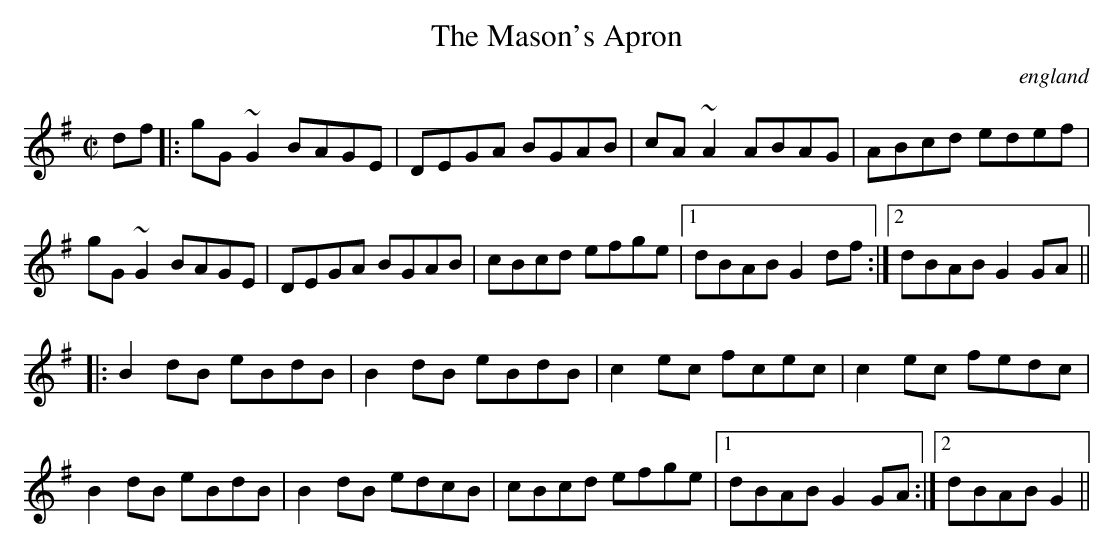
X:1
T:Mason's Apron, The
O:england
M:C|
K:G
df|:gG~G2 BAGE|DEGA BGAB|cA~A2 ABAG|ABcd edef|
gG~G2 BAGE|DEGA BGAB|cBcd efge|1 dBAB G2df:|2 dBAB G2GA||
|:B2dB eBdB|B2dB eBdB|c2ec fcec|c2ec fedc|
B2dB eBdB|B2dB edcB|cBcd efge|1 dBAB G2GA:|2 dBAB G2||
